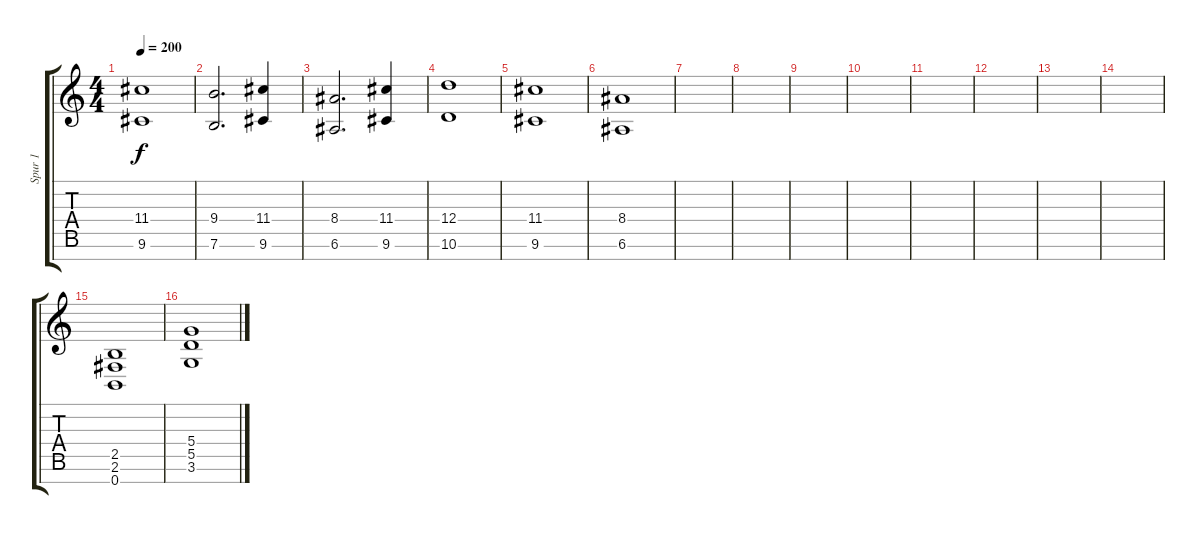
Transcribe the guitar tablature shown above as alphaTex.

\track ("Spur 1" "Spur 1") {instrument distortionguitar}
\staff {score tabs}
\tuning (E4 B3 G3 D3 A2 E2 B1) {hide}
\ts (4 4)
\tempo 200
\clef g2
\ks c
(11.4 9.6).1{dy f} |
(9.4 7.6).2{d} (11.4 9.6).4 |
(8.4 6.6).2{d} (11.4 9.6).4 |
(12.4 10.6).1 |
(11.4 9.6).1 |
(8.4 6.6).1 |
|
|
|
|
|
|
|
|
(2.5 2.6 0.7).1 |
(5.4 5.5 3.6).1
